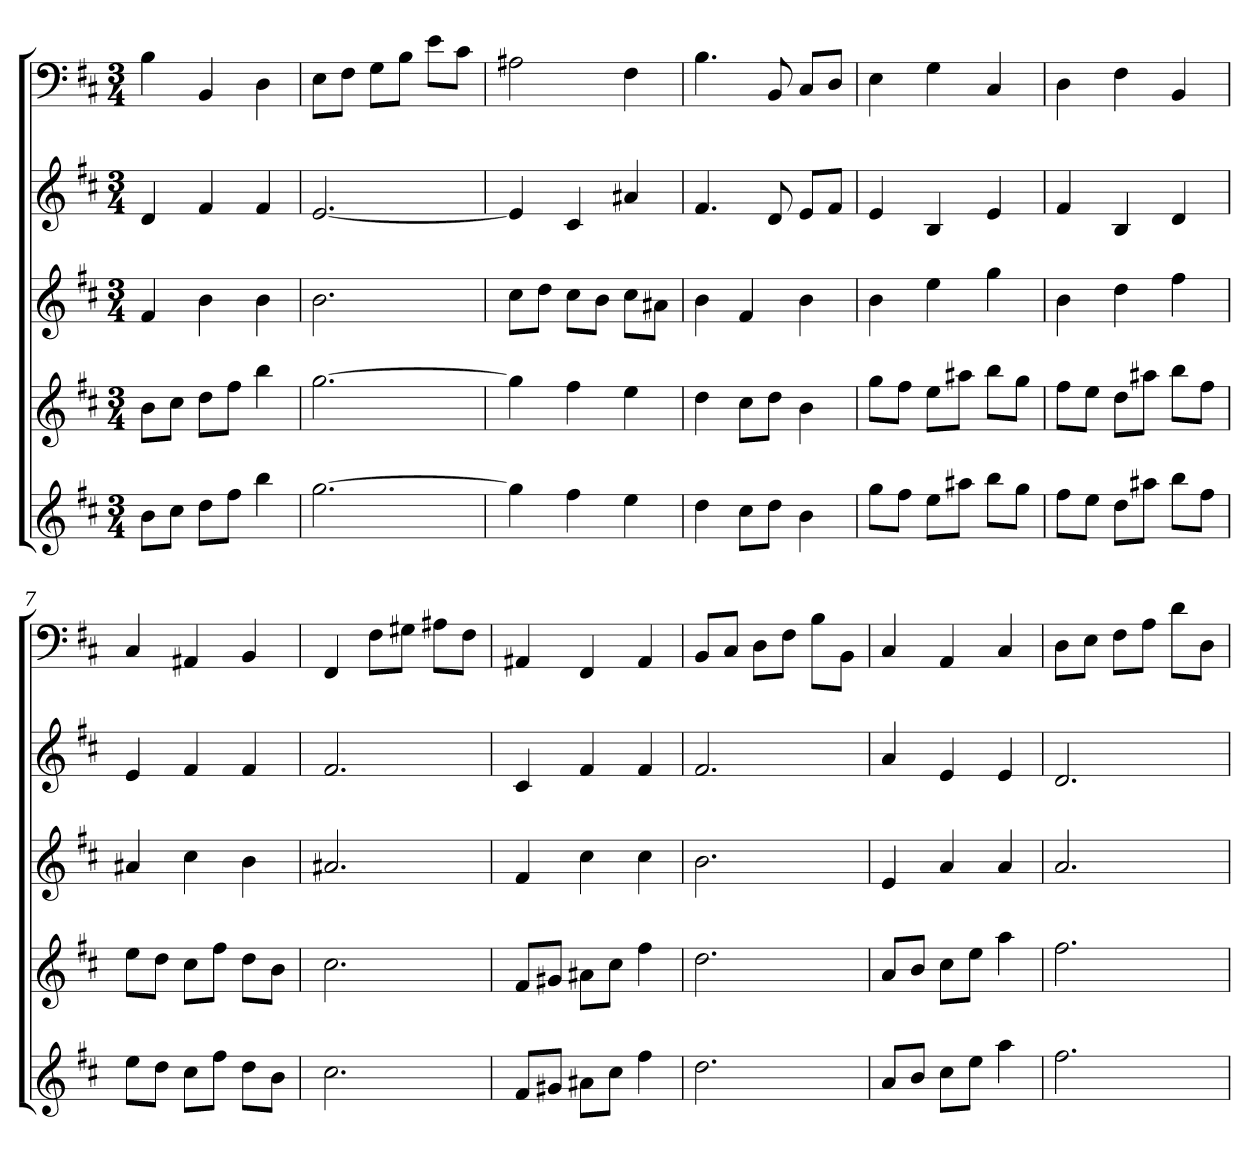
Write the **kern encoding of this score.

**kern	**kern	**kern	**kern	**kern
*part5	*part4	*part3	*part2	*part1
*staff5	*staff4	*staff3	*staff2	*staff1
*k[f#c#]	*k[f#c#]	*k[f#c#]	*k[f#c#]	*k[f#c#]
*b:	*b:	*b:	*b:	*b:
*M3/4	*M3/4	*M3/4	*M3/4	*M3/4
=1	=1	=1	=1	=1
8bL	8bL	4f#	4d	4B
8cc#J	8cc#J	.	.	.
8ddL	8ddL	4b	4f#	4BB
8ff#J	8ff#J	.	.	.
4bb	4bb	4b	4f#	4D
=2	=2	=2	=2	=2
[2.gg	[2.gg	2.b	[2.e	8EL
.	.	.	.	8F#J
.	.	.	.	8GL
.	.	.	.	8BJ
.	.	.	.	8eL
.	.	.	.	8c#J
=3	=3	=3	=3	=3
4gg]	4gg]	8cc#L	4e]	2A#X
.	.	8ddJ	.	.
4ff#	4ff#	8cc#L	4c#	.
.	.	8bJ	.	.
4ee	4ee	8cc#L	4a#X	4F#
.	.	8a#XJ	.	.
=4	=4	=4	=4	=4
4dd	4dd	4b	4.f#	4.B
8cc#L	8cc#L	4f#	.	.
8ddJ	8ddJ	.	8d	8BB
4b	4b	4b	8eL	8C#L
.	.	.	8f#J	8DJ
=5	=5	=5	=5	=5
8ggL	8ggL	4b	4e	4E
8ff#J	8ff#J	.	.	.
8eeL	8eeL	4ee	4B	4G
8aa#XJ	8aa#XJ	.	.	.
8bbL	8bbL	4gg	4e	4C#
8ggJ	8ggJ	.	.	.
=6	=6	=6	=6	=6
8ff#L	8ff#L	4b	4f#	4D
8eeJ	8eeJ	.	.	.
8ddL	8ddL	4dd	4B	4F#
8aa#XJ	8aa#XJ	.	.	.
8bbL	8bbL	4ff#	4d	4BB
8ff#J	8ff#J	.	.	.
=7	=7	=7	=7	=7
8eeL	8eeL	4a#X	4e	4C#
8ddJ	8ddJ	.	.	.
8cc#L	8cc#L	4cc#	4f#	4AA#X
8ff#J	8ff#J	.	.	.
8ddL	8ddL	4b	4f#	4BB
8bJ	8bJ	.	.	.
=8	=8	=8	=8	=8
2.cc#	2.cc#	2.a#X	2.f#	4FF#
.	.	.	.	8F#L
.	.	.	.	8G#XJ
.	.	.	.	8A#XL
.	.	.	.	8F#J
=9	=9	=9	=9	=9
8f#L	8f#L	4f#	4c#	4AA#X
8g#XJ	8g#XJ	.	.	.
8a#XL	8a#XL	4cc#	4f#	4FF#
8cc#J	8cc#J	.	.	.
4ff#	4ff#	4cc#	4f#	4AA#
=10	=10	=10	=10	=10
2.dd	2.dd	2.b	2.f#	8BBL
.	.	.	.	8C#J
.	.	.	.	8DL
.	.	.	.	8F#J
.	.	.	.	8BL
.	.	.	.	8BBJ
=11	=11	=11	=11	=11
8aL	8aL	4e	4a	4C#
8bJ	8bJ	.	.	.
8cc#L	8cc#L	4a	4e	4AA
8eeJ	8eeJ	.	.	.
4aa	4aa	4a	4e	4C#
=12	=12	=12	=12	=12
2.ff#	2.ff#	2.a	2.d	8DL
.	.	.	.	8EJ
.	.	.	.	8F#L
.	.	.	.	8AJ
.	.	.	.	8dL
.	.	.	.	8DJ
=	=	=	=	=
*-	*-	*-	*-	*-
